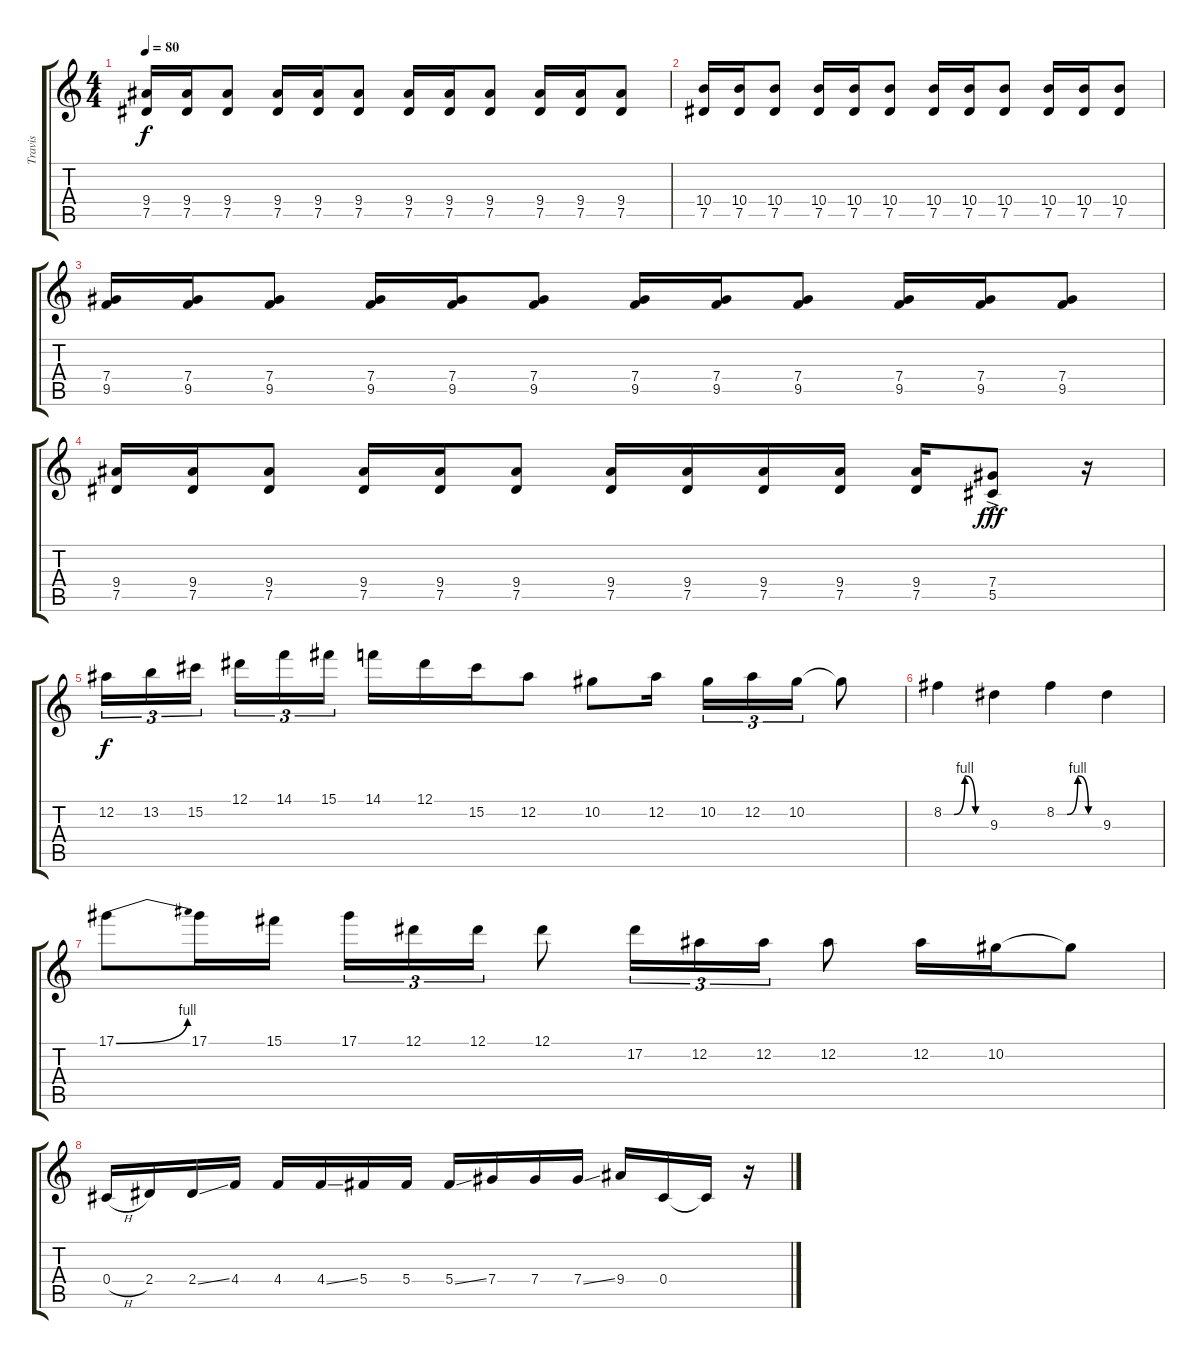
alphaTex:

\track ("Travis" "Travis") {instrument overdrivenguitar}
\staff {score tabs}
\tuning (Eb4 Bb3 Gb3 Db3 Ab2 Eb2) {hide}
\ts (4 4)
\tempo 80
\clef g2
\ks c
(9.4 7.5).16{dy f} (9.4 7.5).16 (9.4 7.5).8 (9.4 7.5).16 (9.4 7.5).16 (9.4 7.5).8 (9.4 7.5).16 (9.4 7.5).16 (9.4 7.5).8 (9.4 7.5).16 (9.4 7.5).16 (9.4 7.5).8 |
(10.4 7.5).16 (10.4 7.5).16 (10.4 7.5).8 (10.4 7.5).16 (10.4 7.5).16 (10.4 7.5).8 (10.4 7.5).16 (10.4 7.5).16 (10.4 7.5).8 (10.4 7.5).16 (10.4 7.5).16 (10.4 7.5).8 |
(7.4 9.5).16 (7.4 9.5).16 (7.4 9.5).8 (7.4 9.5).16 (7.4 9.5).16 (7.4 9.5).8 (7.4 9.5).16 (7.4 9.5).16 (7.4 9.5).8 (7.4 9.5).16 (7.4 9.5).16 (7.4 9.5).8 |
(9.4 7.5).16 (9.4 7.5).16 (9.4 7.5).8 (9.4 7.5).16 (9.4 7.5).16 (9.4 7.5).8 (9.4 7.5).16 (9.4 7.5).16 (9.4 7.5).16 (9.4 7.5).16 (9.4 7.5).16 (7.4{ac} 5.5{ac}).8{dy fff} r.16 |
12.2.16{tu (3 2) dy f} 13.2.16{tu (3 2)} 15.2.16{tu (3 2)} 12.1.16{tu (3 2)} 14.1.16{tu (3 2)} 15.1.16{tu (3 2)} 14.1.16 12.1.16 15.2.16 12.2.8 10.2.8 12.2.16 10.2.16{tu (3 2)} 12.2.16{tu (3 2)} 10.2.16{tu (3 2)} 10.2{t}.8 |
8.2{be (custom 0 0 15 0 30 4 45 0 60 0)}.4 9.3.4 8.2{be (custom 0 0 15 0 30 4 45 0 60 0)}.4 9.3.4 |
17.1{be (bend 0 0 60 4)}.8 17.1.16 15.1.16 17.1.16{tu (3 2)} 12.1.16{tu (3 2)} 12.1.16{tu (3 2)} 12.1.8 17.2.16{tu (3 2)} 12.2.16{tu (3 2)} 12.2.16{tu (3 2)} 12.2.8 12.2.16 10.2.16 10.2{t}.8 |
0.4{h}.16 2.4.16 2.4{ss}.16 4.4.16 4.4.16 4.4{ss}.16 5.4.16 5.4.16 5.4{ss}.16 7.4.16 7.4.16 7.4{ss}.16 9.4.16 0.4.16 0.4{t}.16 r.16
